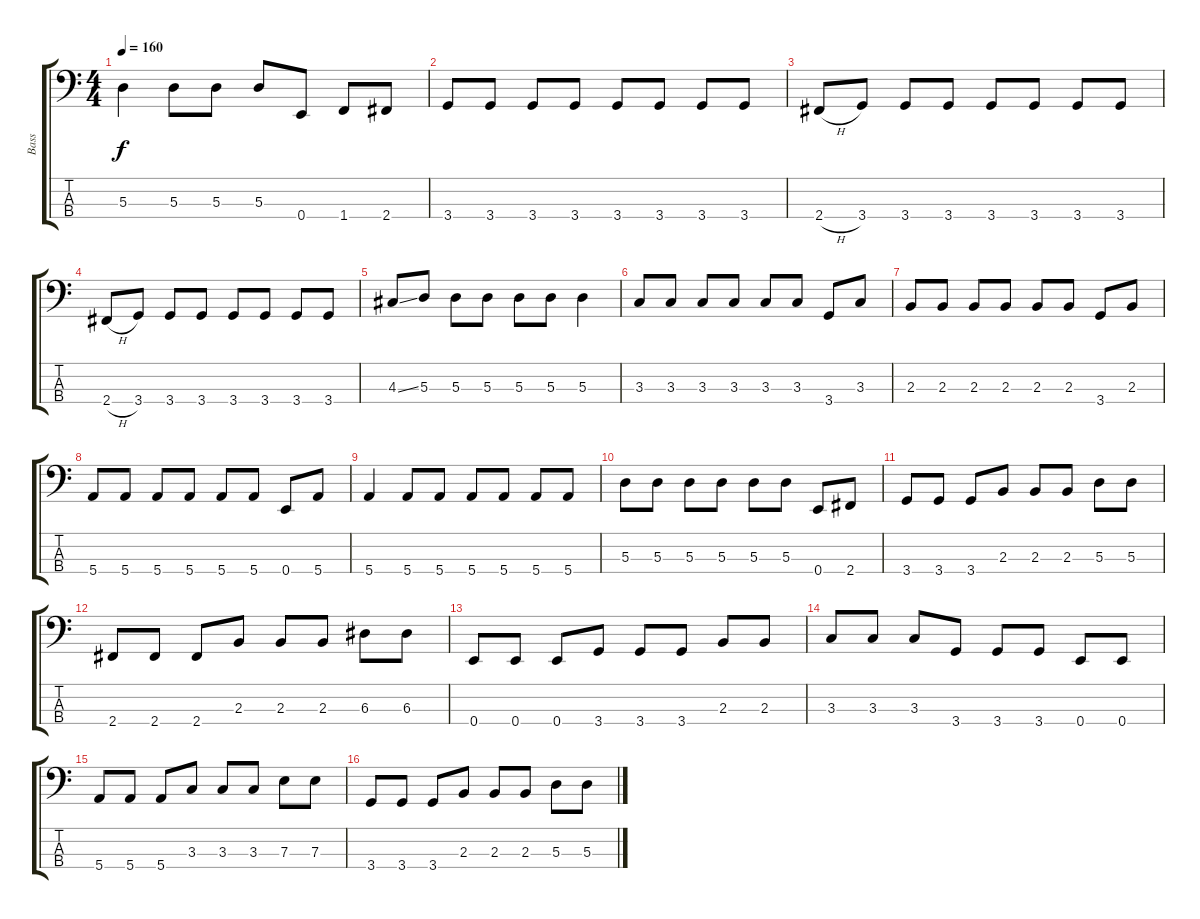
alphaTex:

\track ("Bass" "Bass") {instrument electricbassfinger}
\staff {score tabs}
\tuning (G2 D2 A1 E1) {hide}
\ts (4 4)
\tempo 160
\clef f4
\ks c
5.3.4{dy f} 5.3.8 5.3.8 5.3.8 0.4.8 1.4.8 2.4.8 |
3.4.8 3.4.8 3.4.8 3.4.8 3.4.8 3.4.8 3.4.8 3.4.8 |
2.4{h}.8 3.4.8 3.4.8 3.4.8 3.4.8 3.4.8 3.4.8 3.4.8 |
2.4{h}.8 3.4.8 3.4.8 3.4.8 3.4.8 3.4.8 3.4.8 3.4.8 |
4.3{ss}.8 5.3.8 5.3.8 5.3.8 5.3.8 5.3.8 5.3.4 |
3.3.8 3.3.8 3.3.8 3.3.8 3.3.8 3.3.8 3.4.8 3.3.8 |
2.3.8 2.3.8 2.3.8 2.3.8 2.3.8 2.3.8 3.4.8 2.3.8 |
5.4.8 5.4.8 5.4.8 5.4.8 5.4.8 5.4.8 0.4.8 5.4.8 |
5.4.4 5.4.8 5.4.8 5.4.8 5.4.8 5.4.8 5.4.8 |
5.3.8 5.3.8 5.3.8 5.3.8 5.3.8 5.3.8 0.4.8 2.4.8 |
3.4.8 3.4.8 3.4.8 2.3.8 2.3.8 2.3.8 5.3.8 5.3.8 |
2.4.8 2.4.8 2.4.8 2.3.8 2.3.8 2.3.8 6.3.8 6.3.8 |
0.4.8 0.4.8 0.4.8 3.4.8 3.4.8 3.4.8 2.3.8 2.3.8 |
3.3.8 3.3.8 3.3.8 3.4.8 3.4.8 3.4.8 0.4.8 0.4.8 |
5.4.8 5.4.8 5.4.8 3.3.8 3.3.8 3.3.8 7.3.8 7.3.8 |
3.4.8 3.4.8 3.4.8 2.3.8 2.3.8 2.3.8 5.3.8 5.3.8
